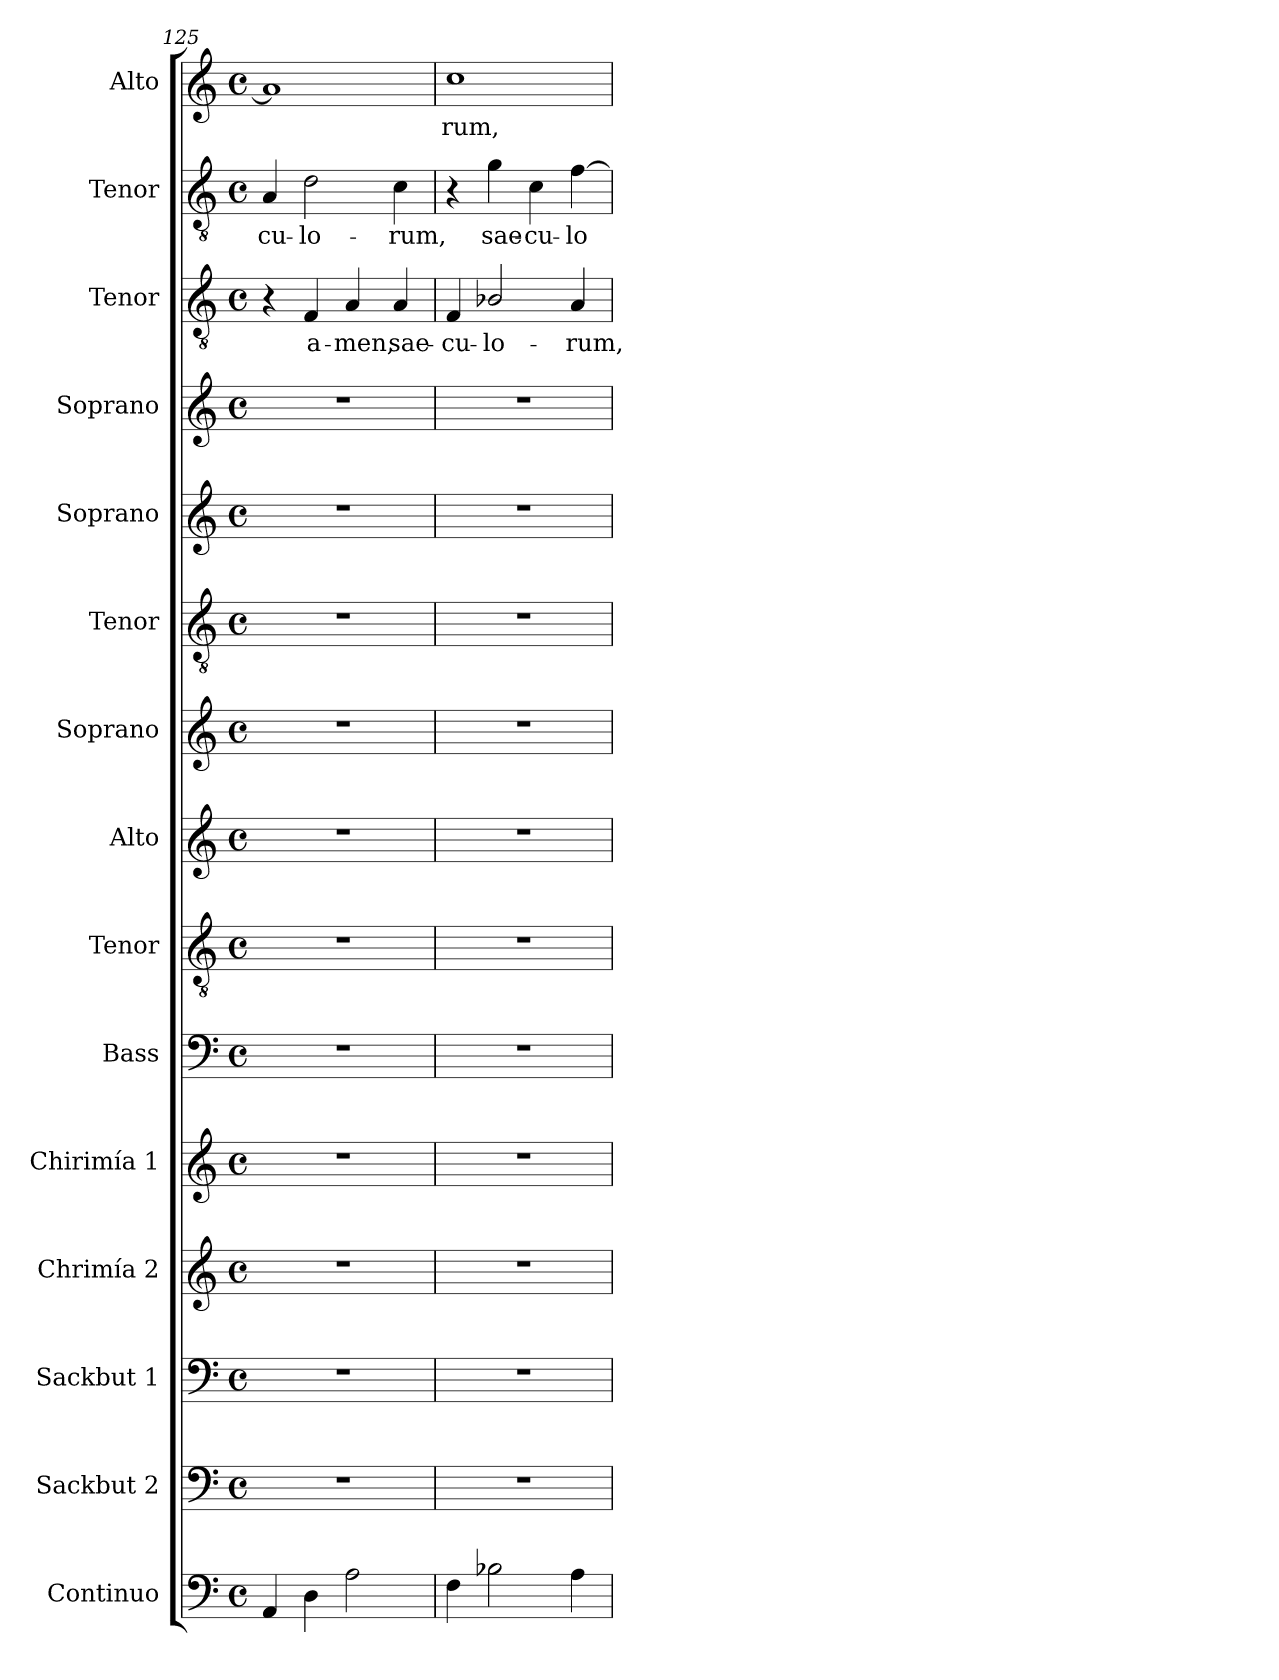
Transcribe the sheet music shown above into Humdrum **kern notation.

**kern	**kern	**kern	**kern	**kern	**kern	**kern	**kern	**kern	**kern	**kern	**kern	**kern	**text	**kern	**text	**kern	**text
*part15	*part14	*part13	*part12	*part11	*part10	*part9	*part8	*part7	*part6	*part5	*part4	*part3	*part3	*part2	*part2	*part1	*part1
*staff15	*staff14	*staff13	*staff12	*staff11	*staff10	*staff9	*staff8	*staff7	*staff6	*staff5	*staff4	*staff3	*staff3	*staff2	*staff2	*staff1	*staff1
*I"Continuo	*I"Sackbut 2	*I"Sackbut 1	*I"Chrimía 2	*I"Chirimía 1	*I"Bass	*I"Tenor	*I"Alto	*I"Soprano	*I"Tenor	*I"Soprano	*I"Soprano	*I"Tenor	*	*I"Tenor	*	*I"Alto	*
*I'Cont.	*I'Sckbt 2.	*I'Sckbt 1.	*I'Ch2.	*I'Ch1.	*I'B.	*I'T.	*I'A.	*I'S.	*I'T.	*I'S.	*I'S.	*I'T.	*	*I'T.	*	*I'A.	*
*clefF4	*clefF4	*clefF4	*clefG2	*clefG2	*clefF4	*clefGv2	*clefG2	*clefG2	*clefGv2	*clefG2	*clefG2	*clefGv2	*	*clefGv2	*	*clefG2	*
*	*	*	*	*	*	*ITrd7c12	*	*	*ITrd7c12	*	*	*ITrd7c12	*	*ITrd7c12	*	*	*
*k[]	*k[]	*k[]	*k[]	*k[]	*k[]	*k[]	*k[]	*k[]	*k[]	*k[]	*k[]	*k[]	*	*k[]	*	*k[]	*
*C:	*C:	*C:	*C:	*C:	*C:	*C:	*C:	*C:	*C:	*C:	*C:	*C:	*	*C:	*	*C:	*
*M4/4	*M4/4	*M4/4	*M4/4	*M4/4	*M4/4	*M4/4	*M4/4	*M4/4	*M4/4	*M4/4	*M4/4	*M4/4	*	*M4/4	*	*M4/4	*
*met(c)	*met(c)	*met(c)	*met(c)	*met(c)	*met(c)	*met(c)	*met(c)	*met(c)	*met(c)	*met(c)	*met(c)	*met(c)	*	*met(c)	*	*met(c)	*
=125	=125	=125	=125	=125	=125	=125	=125	=125	=125	=125	=125	=125	=125	=125	=125	=125	=125
!	!	!	!	!	!	!	!	!	!	!	!	!	!	!	!LO:LY:b:color=#000000	!	!
4AAi/	1r	1r	1r	1r	1r	1r	1r	1r	1r	1r	1r	4r	.	4AAi/	-cu-	1ai]	.
!	!	!	!	!	!	!	!	!	!	!	!	!	!LO:LY:b:color=#000000	!	!	!	!
!	!	!	!	!	!	!	!	!	!	!	!	!	!	!	!LO:LY:b:color=#000000	!	!
4Di\	.	.	.	.	.	.	.	.	.	.	.	4FFi/	a-	2Di\	-lo-	.	.
!	!	!	!	!	!	!	!	!	!	!	!	!	!LO:LY:b:color=#000000	!	!	!	!
2Ai\	.	.	.	.	.	.	.	.	.	.	.	4AAi/	-men,	.	.	.	.
!	!	!	!	!	!	!	!	!	!	!	!	!	!LO:LY:b:color=#000000	!	!	!	!
!	!	!	!	!	!	!	!	!	!	!	!	!	!	!	!LO:LY:b:color=#000000	!	!
.	.	.	.	.	.	.	.	.	.	.	.	4AAi/	sae-	4Ci\	-rum,	.	.
=126	=126	=126	=126	=126	=126	=126	=126	=126	=126	=126	=126	=126	=126	=126	=126	=126	=126
!	!	!	!	!	!	!	!	!	!	!	!	!	!LO:LY:b:color=#000000	!	!	!	!
!	!	!	!	!	!	!	!	!	!	!	!	!	!	!	!	!	!LO:LY:b:color=#000000
4Fi\	1r	1r	1r	1r	1r	1r	1r	1r	1r	1r	1r	4FFi/	-cu-	4r	.	1cci	-rum,
!	!	!	!	!	!	!	!	!	!	!	!	!	!LO:LY:b:color=#000000	!	!	!	!
!	!	!	!	!	!	!	!	!	!	!	!	!	!	!	!LO:LY:b:color=#000000	!	!
2B-Xi\	.	.	.	.	.	.	.	.	.	.	.	2BB-Xi/	-lo-	4Gi\	sae-	.	.
!	!	!	!	!	!	!	!	!	!	!	!	!	!	!	!LO:LY:b:color=#000000	!	!
.	.	.	.	.	.	.	.	.	.	.	.	.	.	4Ci\	-cu-	.	.
!	!	!	!	!	!	!	!	!	!	!	!	!	!LO:LY:b:color=#000000	!	!	!	!
!	!	!	!	!	!	!	!	!	!	!	!	!	!	!	!LO:LY:b:color=#000000	!	!
4Ai\	.	.	.	.	.	.	.	.	.	.	.	4AAi/	-rum,	[>4Fi\	-lo-	.	.
=	=	=	=	=	=	=	=	=	=	=	=	=	=	=	=	=	=
*-	*-	*-	*-	*-	*-	*-	*-	*-	*-	*-	*-	*-	*-	*-	*-	*-	*-
